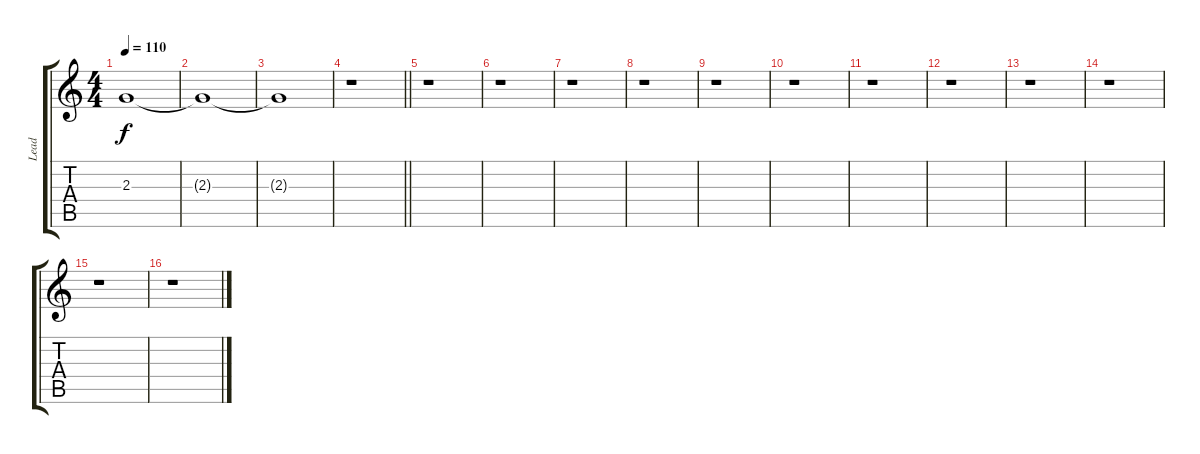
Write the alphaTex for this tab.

\track ("Lead" "Lead") {instrument distortionguitar}
\staff {score tabs}
\tuning (D4 A3 F3 C3 G2 C2) {hide}
\ts (4 4)
\tempo 110
\clef g2
\ks c
2.3.1{dy f} |
2.3{t}.1 |
2.3{t}.1 |
\barLineRight lightlight
r.1 |
r.1 |
r.1 |
r.1 |
r.1 |
r.1 |
r.1 |
r.1 |
r.1 |
r.1 |
r.1 |
r.1 |
r.1
